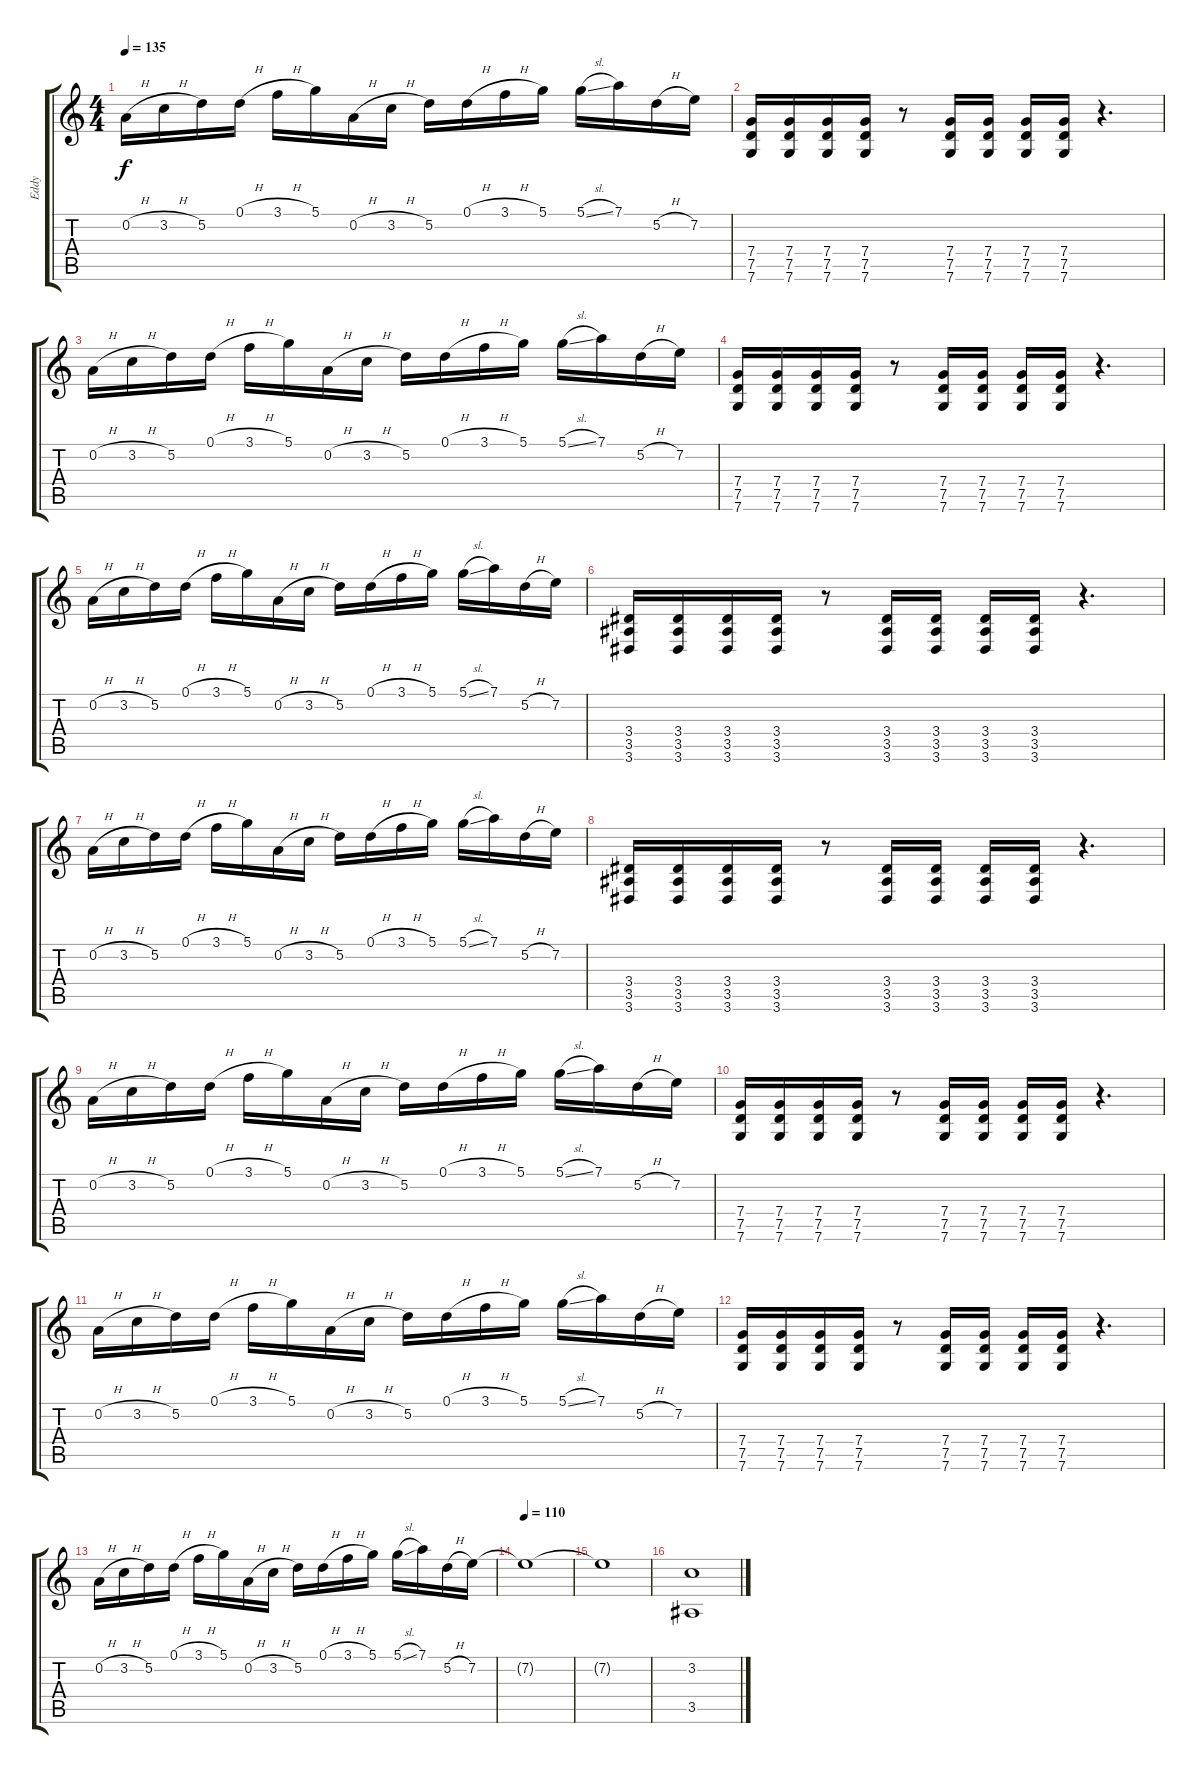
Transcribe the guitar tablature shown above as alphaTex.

\track ("Eddy" "Eddy") {instrument distortionguitar}
\staff {score tabs}
\tuning (D4 A3 F3 C3 G2 C2) {hide}
\ts (4 4)
\tempo 135
\clef g2
\ks c
0.2{h}.16{dy f} 3.2{h}.16 5.2.16 0.1{h}.16 3.1{h}.16 5.1.16 0.2{h}.16 3.2{h}.16 5.2.16 0.1{h}.16 3.1{h}.16 5.1.16 5.1{sl}.16 7.1.16 5.2{h}.16 7.2.16 |
(7.4 7.5 7.6).16 (7.4 7.5 7.6).16 (7.4 7.5 7.6).16 (7.4 7.5 7.6).16 r.8 (7.4 7.5 7.6).16 (7.4 7.5 7.6).16 (7.4 7.5 7.6).16 (7.4 7.5 7.6).16 r.4{d} |
0.2{h}.16 3.2{h}.16 5.2.16 0.1{h}.16 3.1{h}.16 5.1.16 0.2{h}.16 3.2{h}.16 5.2.16 0.1{h}.16 3.1{h}.16 5.1.16 5.1{sl}.16 7.1.16 5.2{h}.16 7.2.16 |
(7.4 7.5 7.6).16 (7.4 7.5 7.6).16 (7.4 7.5 7.6).16 (7.4 7.5 7.6).16 r.8 (7.4 7.5 7.6).16 (7.4 7.5 7.6).16 (7.4 7.5 7.6).16 (7.4 7.5 7.6).16 r.4{d} |
0.2{h}.16 3.2{h}.16 5.2.16 0.1{h}.16 3.1{h}.16 5.1.16 0.2{h}.16 3.2{h}.16 5.2.16 0.1{h}.16 3.1{h}.16 5.1.16 5.1{sl}.16 7.1.16 5.2{h}.16 7.2.16 |
(3.4 3.5 3.6).16 (3.4 3.5 3.6).16 (3.4 3.5 3.6).16 (3.4 3.5 3.6).16 r.8 (3.4 3.5 3.6).16 (3.4 3.5 3.6).16 (3.4 3.5 3.6).16 (3.4 3.5 3.6).16 r.4{d} |
0.2{h}.16 3.2{h}.16 5.2.16 0.1{h}.16 3.1{h}.16 5.1.16 0.2{h}.16 3.2{h}.16 5.2.16 0.1{h}.16 3.1{h}.16 5.1.16 5.1{sl}.16 7.1.16 5.2{h}.16 7.2.16 |
(3.4 3.5 3.6).16 (3.4 3.5 3.6).16 (3.4 3.5 3.6).16 (3.4 3.5 3.6).16 r.8 (3.4 3.5 3.6).16 (3.4 3.5 3.6).16 (3.4 3.5 3.6).16 (3.4 3.5 3.6).16 r.4{d} |
0.2{h}.16 3.2{h}.16 5.2.16 0.1{h}.16 3.1{h}.16 5.1.16 0.2{h}.16 3.2{h}.16 5.2.16 0.1{h}.16 3.1{h}.16 5.1.16 5.1{sl}.16 7.1.16 5.2{h}.16 7.2.16 |
(7.4 7.5 7.6).16 (7.4 7.5 7.6).16 (7.4 7.5 7.6).16 (7.4 7.5 7.6).16 r.8 (7.4 7.5 7.6).16 (7.4 7.5 7.6).16 (7.4 7.5 7.6).16 (7.4 7.5 7.6).16 r.4{d} |
0.2{h}.16 3.2{h}.16 5.2.16 0.1{h}.16 3.1{h}.16 5.1.16 0.2{h}.16 3.2{h}.16 5.2.16 0.1{h}.16 3.1{h}.16 5.1.16 5.1{sl}.16 7.1.16 5.2{h}.16 7.2.16 |
(7.4 7.5 7.6).16 (7.4 7.5 7.6).16 (7.4 7.5 7.6).16 (7.4 7.5 7.6).16 r.8 (7.4 7.5 7.6).16 (7.4 7.5 7.6).16 (7.4 7.5 7.6).16 (7.4 7.5 7.6).16 r.4{d} |
0.2{h}.16 3.2{h}.16 5.2.16 0.1{h}.16 3.1{h}.16 5.1.16 0.2{h}.16 3.2{h}.16 5.2.16 0.1{h}.16 3.1{h}.16 5.1.16 5.1{sl}.16 7.1.16 5.2{h}.16 7.2.16 |
\tempo 110
7.2{t}.1 |
7.2{t}.1 |
(3.2 3.5).1
